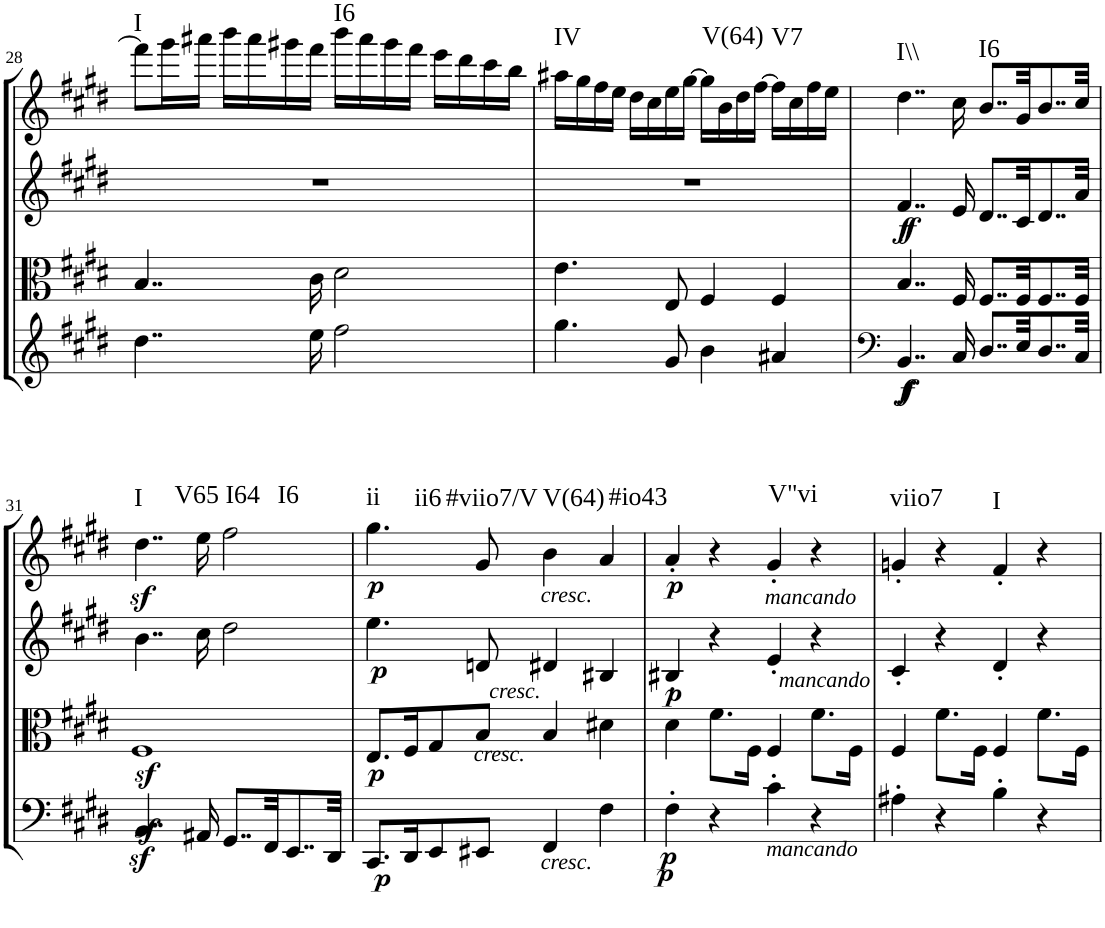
**kern	**dynam	**kern	**dynam	**kern	**dynam	**kern	**dynam	**harte
*part4	*part4	*part3	*part3	*part2	*part2	*part1	*part1	*part1
*staff4	*staff4	*staff3	*staff3	*staff2	*staff2	*staff1	*staff1	*
*I"Cello	*	*I"Viola	*	*I"2nd Violin	*	*I"1st Violin	*	*
*	*	*I'Vla	*	*I'Vln	*	*I'Vln	*	*
!!LO:PB:g=z
*clefG2	*	*clefC3	*	*clefG2	*	*clefG2	*	*
*k[f#c#g#d#]	*	*k[f#c#g#d#]	*	*k[f#c#g#d#]	*	*k[f#c#g#d#]	*	*
*M4/4	*	*M4/4	*	*M4/4	*	*M4/4	*	*
*met(c)	*	*met(c)	*	*met(c)	*	*met(c)	*	*
=28	=28	=28	=28	=28	=28	=28	=28	=28
!	!	!	!	!	!	!	!	!LO:H:kt=I
4..dd#\	.	4..B/	.	1r	.	8fff#\L]	.	N
.	.	.	.	.	.	16ggg#\L	.	.
.	.	.	.	.	.	16aaa#X\JJ	.	.
.	.	.	.	.	.	16bbb\LL	.	.
.	.	.	.	.	.	16aaa#\	.	.
.	.	.	.	.	.	16ggg#X\	.	.
16ee\	.	16c#\	.	.	.	16fff#\JJ	.	.
!	!	!	!	!	!	!	!	!LO:H:kt=I6
2ff#\	.	2d#\	.	.	.	16bbb\LL	.	N
.	.	.	.	.	.	16aaa#\	.	.
.	.	.	.	.	.	16ggg#\	.	.
.	.	.	.	.	.	16fff#\JJ	.	.
.	.	.	.	.	.	16eee\LL	.	.
.	.	.	.	.	.	16ddd#\	.	.
.	.	.	.	.	.	16ccc#\	.	.
.	.	.	.	.	.	16bb\JJ	.	.
=29	=29	=29	=29	=29	=29	=29	=29	=29
!	!	!	!	!	!	!	!	!LO:H:kt=IV
4.gg#\	.	4.e\	.	1r	.	16aa#X\LL	.	N
.	.	.	.	.	.	16gg#\	.	.
.	.	.	.	.	.	16ff#\	.	.
.	.	.	.	.	.	16ee\JJ	.	.
.	.	.	.	.	.	16dd#\LL	.	.
.	.	.	.	.	.	16cc#\	.	.
8g#/	.	8E/	.	.	.	16ee\	.	.
.	.	.	.	.	.	[16gg#\JJ	.	.
!	!	!	!	!	!	!	!	!LO:H:kt=V(64)
4b\	.	4F#/	.	.	.	16gg#\LL]	.	N
.	.	.	.	.	.	16b\	.	.
.	.	.	.	.	.	16dd#\	.	.
.	.	.	.	.	.	[16ff#\JJ	.	.
!	!	!	!	!	!	!	!	!LO:H:kt=V7
4a#X/	.	4F#/	.	.	.	16ff#\LL]	.	N
.	.	.	.	.	.	16cc#\	.	.
.	.	.	.	.	.	16ff#\	.	.
.	.	.	.	.	.	16ee\JJ	.	.
=30	=30	=30	=30	=30	=30	=30	=30	=30
*clefF4	*	*	*	*	*	*	*	*
!	!LO:DY:b	!	!	!	!	!	!	!
!	!LO:DY:n=1:b	!	!	!	!LO:DY:b	!	!	!
!	!	!	!	!	!LO:DY:n=1:b	!	!	!LO:H:kt=I\\
4..BB/	f f	4..B/	.	4..f#/	f f	4..dd#\	.	N
16C#/	.	16F#/	.	16e/	.	16cc#\	.	.
!	!	!	!	!	!	!	!	!LO:H:kt=I6
8..D#/L	.	8..F#/L	.	8..d#/L	.	8..b/L	.	N
32E/KK	.	32F#/KK	.	32c#/KK	.	32g#/KK	.	.
8..D#/	.	8..F#/	.	8..d#/	.	8..b/	.	.
32C#/Jkk	.	32F#/Jkk	.	32a/Jkk	.	32cc#/Jkk	.	.
!!LO:LB:g=z
=31	=31	=31	=31	=31	=31	=31	=31	=31
!	!	!	!	!	!	!	!LO:DY:b	!LO:H:kt=I
4..BBz</	.	1F#z<	.	4..b\	.	4..dd#\	sf	N
!	!	!	!	!	!	!	!	!LO:H:kt=V65
16AA#X/	.	.	.	16cc#\	.	16ee\	.	N
!	!	!	!	!	!	!	!	!LO:H:n=1:kt=I64
!	!	!	!	!	!	!	!	!LO:H:n=2:kt=I6
8..GG#/L	.	.	.	2dd#\	.	2ff#\	.	N N
32FF#/KK	.	.	.	.	.	.	.	.
8..EE/	.	.	.	.	.	.	.	.
32DD#/Jkk	.	.	.	.	.	.	.	.
=32	=32	=32	=32	=32	=32	=32	=32	=32
!	!LO:DY:b	!	!LO:DY:b	!	!LO:DY:b	!	!LO:DY:b	!LO:H:n=1:kt=ii
!	!	!	!	!	!	!	!	!LO:H:n=2:kt=ii6
8.CC#/L	p	8.E/L	p	4.ee\	p	4.gg#\	p	N N
16DD#/K	.	16F#/K	.	.	.	.	.	.
8EE/	.	8G#/	.	.	.	.	.	.
!	!	!	!	!LO:TX:b:i:t=cresc.	!	!	!	!
!	!	!LO:TX:a:i:t=cresc.	!	!	!	!	!	!LO:H:kt=#viio7/V
8EE#X/J	.	8B/J	.	8dn/	.	8g#/	.	N
!	!	!	!	!	!	!LO:TX:b:i:t=cresc.	!	!
!LO:TX:b:i:t=cresc.	!	!	!	!	!	!	!	!LO:H:kt=V(64)
4FF#/	.	4B/	.	4d#X/	.	4b\	.	N
!	!	!	!	!	!	!	!	!LO:H:kt=#io43
4F#\	.	4d#X\	.	4B#X/	.	4a/	.	N
=33	=33	=33	=33	=33	=33	=33	=33	=33
!	!LO:DY:b	!	!	!	!	!	!	!
!	!LO:DY:n=1:b	!	!	!	!LO:DY:b	!	!LO:DY:b	!
4F#'\	p p	4d#\	.	4B#X'/	p	4a'/	p	.
4r	.	8.f#\L	.	4r	.	4r	.	.
.	.	16F#\Jk	.	.	.	.	.	.
!	!	!	!	!	!	!LO:TX:b:i:t=mancando	!	!
!	!	!	!	!LO:TX:b:i:t=mancando	!	!	!	!
!LO:TX:a:i:t=mancando	!	!	!	!	!	!	!	!LO:H:kt=V"vi
4c#'\	.	4F#/	.	4e'/	.	4g#'/	.	N
4r	.	8.f#\L	.	4r	.	4r	.	.
.	.	16F#\Jk	.	.	.	.	.	.
=34	=34	=34	=34	=34	=34	=34	=34	=34
!	!	!	!	!	!	!	!	!LO:H:kt=viio7
4A#X'\	.	4F#/	.	4c#'/	.	4gn'/	.	N
4r	.	8.f#\L	.	4r	.	4r	.	.
.	.	16F#\Jk	.	.	.	.	.	.
!	!	!	!	!	!	!	!	!LO:H:kt=I
4B'\	.	4F#/	.	4d#'/	.	4f#'/	.	N
4r	.	8.f#\L	.	4r	.	4r	.	.
.	.	16F#\Jk	.	.	.	.	.	.
=	=	=	=	=	=	=	=	=
*-	*-	*-	*-	*-	*-	*-	*-	*-
